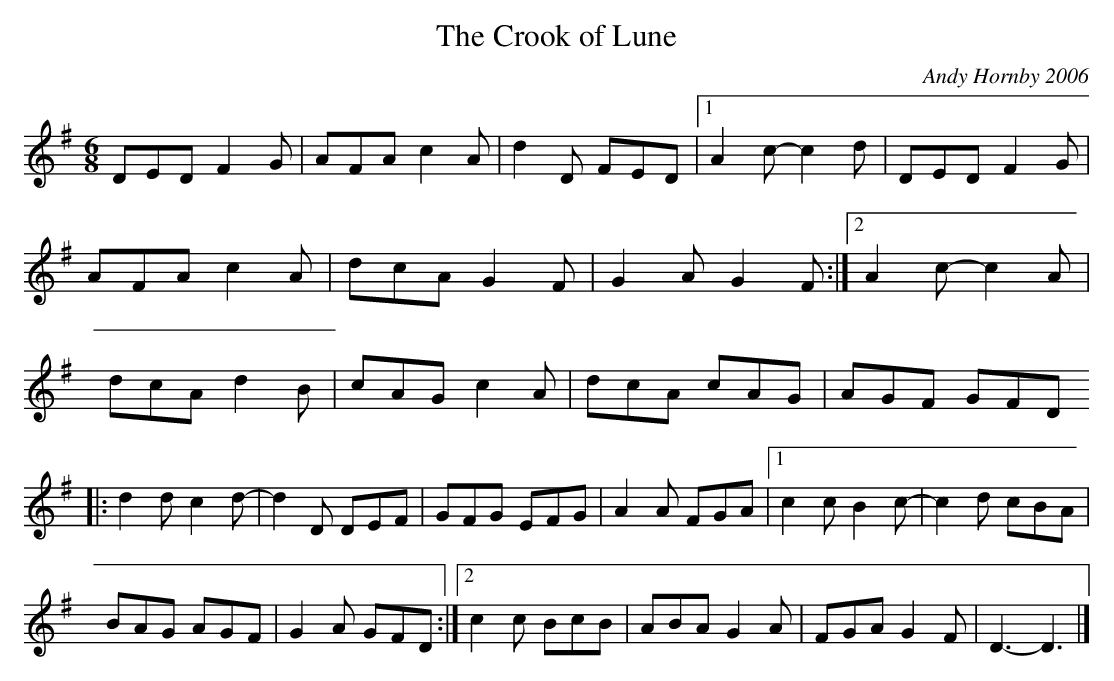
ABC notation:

X:1
T:The Crook of Lune
C:Andy Hornby 2006
L:1/8
M:6/8
K:G major
DED F2G|AFA c2A|d2D FED|[1A2c- c2d|DED F2G|
AFA c2A|dcA G2F|G2A G2F:|[2A2c- c2A|
dcA d2B|cAG c2A|dcA cAG|AGF GFD
|:d2d c2d-|d2D DEF|GFG EFG|A2A FGA|[1c2c B2c-|c2d cBA|
BAG AGF|G2A GFD:|[2c2c BcB|ABA G2A|FGA G2F|D3-D3|]
